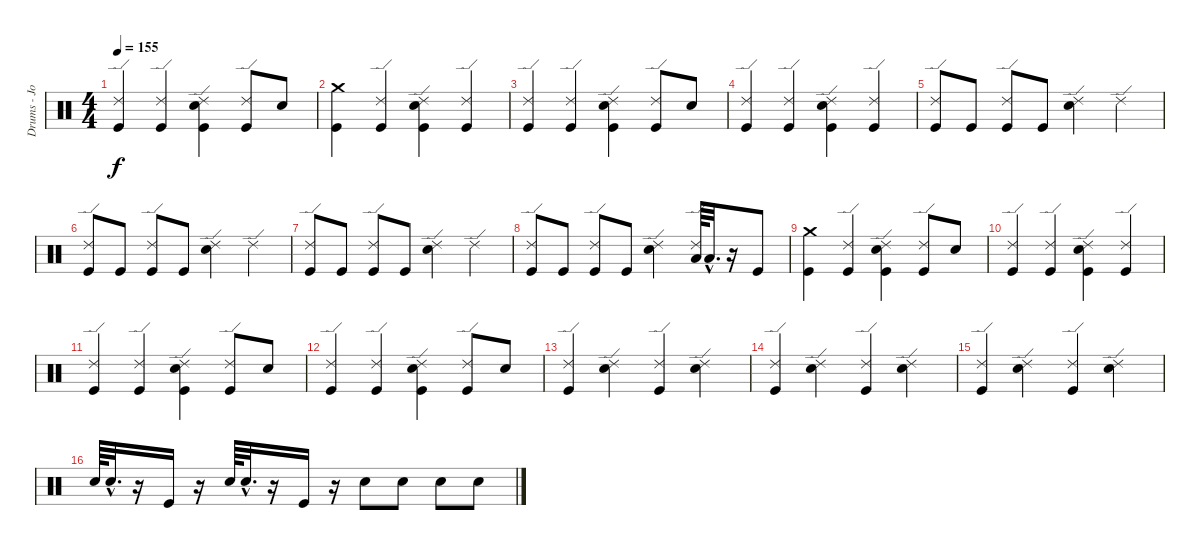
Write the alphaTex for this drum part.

\track ("Drums - Jon" "Drums - Jo") {instrument percussion}
\staff {score}
\articulation defaults
\ts (4 4)
\tempo 155
\clef neutral
\ks c
("Ride (edge) 2" "Kick (hit)").4{dy f} ("Ride (edge) 2" "Kick (hit)").4 ("Ride (edge) 2" "Snare (hit) 2" "Kick (hit)").4 ("Ride (edge) 2" "Kick (hit)").8 "Snare (hit) 2".8 |
("Crash medium (hit)" "Kick (hit)").4 ("Ride (edge) 2" "Kick (hit)").4 ("Ride (edge) 2" "Snare (hit) 2" "Kick (hit)").4 ("Ride (edge) 2" "Kick (hit)").4 |
("Ride (edge) 2" "Kick (hit)").4 ("Ride (edge) 2" "Kick (hit)").4 ("Ride (edge) 2" "Snare (hit) 2" "Kick (hit)").4 ("Ride (edge) 2" "Kick (hit)").8 "Snare (hit) 2".8 |
("Ride (edge) 2" "Kick (hit)").4 ("Ride (edge) 2" "Kick (hit)").4 ("Ride (edge) 2" "Snare (hit) 2" "Kick (hit)").4 ("Ride (edge) 2" "Kick (hit)").4 |
("Ride (edge) 2" "Kick (hit)").8 "Kick (hit)".8 ("Ride (edge) 2" "Kick (hit)").8 "Kick (hit)".8 ("Ride (edge) 2" "Snare (hit) 2").4 "Ride (edge) 2".4 |
("Ride (edge) 2" "Kick (hit)").8 "Kick (hit)".8 ("Ride (edge) 2" "Kick (hit)").8 "Kick (hit)".8 ("Ride (edge) 2" "Snare (hit) 2").4 "Ride (edge) 2".4 |
("Ride (edge) 2" "Kick (hit)").8 "Kick (hit)".8 ("Ride (edge) 2" "Kick (hit)").8 "Kick (hit)".8 ("Ride (edge) 2" "Snare (hit) 2").4 "Ride (edge) 2".4 |
("Ride (edge) 2" "Kick (hit)").8 "Kick (hit)".8 ("Ride (edge) 2" "Kick (hit)").8 "Kick (hit)".8 ("Ride (edge) 2" "Snare (hit) 2").4 ("Ride (edge) 2" "Low Floor Tom (hit)").64 "Low Floor Tom (hit)"{hac}.32{d} r.16 "Kick (hit)".8 |
("Crash medium (hit)" "Kick (hit)").4 ("Ride (edge) 2" "Kick (hit)").4 ("Ride (edge) 2" "Snare (hit) 2" "Kick (hit)").4 ("Ride (edge) 2" "Kick (hit)").8 "Snare (hit) 2".8 |
("Ride (edge) 2" "Kick (hit)").4 ("Ride (edge) 2" "Kick (hit)").4 ("Ride (edge) 2" "Snare (hit) 2" "Kick (hit)").4 ("Ride (edge) 2" "Kick (hit)").4 |
("Ride (edge) 2" "Kick (hit)").4 ("Ride (edge) 2" "Kick (hit)").4 ("Ride (edge) 2" "Snare (hit) 2" "Kick (hit)").4 ("Ride (edge) 2" "Kick (hit)").8 "Snare (hit) 2".8 |
("Ride (edge) 2" "Kick (hit)").4 ("Ride (edge) 2" "Kick (hit)").4 ("Ride (edge) 2" "Snare (hit) 2" "Kick (hit)").4 ("Ride (edge) 2" "Kick (hit)").8 "Snare (hit) 2".8 |
("Ride (edge) 2" "Kick (hit)").4 ("Ride (edge) 2" "Snare (hit) 2").4 ("Ride (edge) 2" "Kick (hit)").4 ("Ride (edge) 2" "Snare (hit) 2").4 |
("Ride (edge) 2" "Kick (hit)").4 ("Ride (edge) 2" "Snare (hit) 2").4 ("Ride (edge) 2" "Kick (hit)").4 ("Ride (edge) 2" "Snare (hit) 2").4 |
("Ride (edge) 2" "Kick (hit)").4 ("Ride (edge) 2" "Snare (hit) 2").4 ("Ride (edge) 2" "Kick (hit)").4 ("Ride (edge) 2" "Snare (hit) 2").4 |
"Snare (hit) 2".64 "Snare (hit) 2"{hac}.32{d} r.16 "Kick (hit)".16 r.16 "Snare (hit) 2".64 "Snare (hit) 2"{hac}.32{d} r.16 "Kick (hit)".16 r.16 "Snare (hit) 2".8 "Snare (hit) 2".8 "Snare (hit) 2".8 "Snare (hit) 2".8
